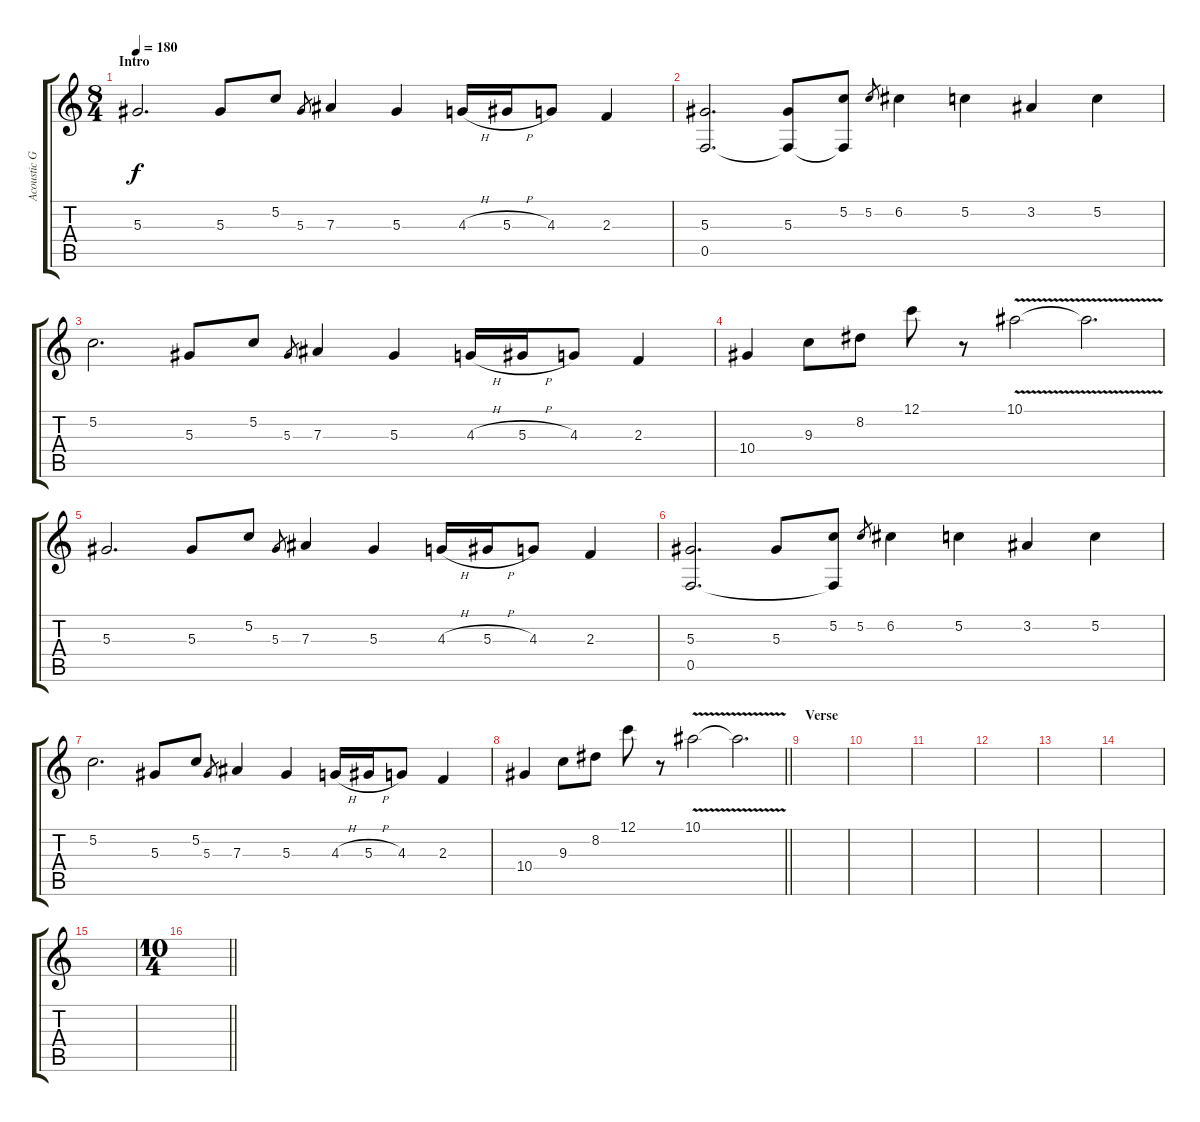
\track ("Acoustic Guitar 2" "Acoustic G") {instrument acousticguitarnylon}
\staff {score tabs}
\tuning (C4 G3 Eb3 Bb2 F2 C2) {hide}
\ts (8 4)
\section ("" "Intro")
\tempo 180
\clef g2
\ks c
5.3.2{d dy f instrument acousticguitarnylon} 5.3.8 5.2.8 5.3.8{gr} 7.3.4 5.3.4 4.3{h}.16 5.3{h}.16 4.3.8 2.3.4 |
(5.3 0.5).2{d} (5.3 0.5{t}).8 (5.2 0.5{t}).8 5.2.8{gr} 6.2.4 5.2.4 3.2.4 5.2.4 |
5.2.2{d} 5.3.8 5.2.8 5.3.8{gr} 7.3.4 5.3.4 4.3{h}.16 5.3{h}.16 4.3.8 2.3.4 |
10.4.4 9.3.8 8.2.8 12.1.8 r.8 10.1{v}.2 10.1{t}.2{d} |
5.3.2{d} 5.3.8 5.2.8 5.3.8{gr} 7.3.4 5.3.4 4.3{h}.16 5.3{h}.16 4.3.8 2.3.4 |
(5.3 0.5).2{d} 5.3.8 (5.2 0.5{t}).8 5.2.8{gr} 6.2.4 5.2.4 3.2.4 5.2.4 |
5.2.2{d} 5.3.8 5.2.8 5.3.8{gr} 7.3.4 5.3.4 4.3{h}.16 5.3{h}.16 4.3.8 2.3.4 |
\barLineRight lightlight
10.4.4 9.3.8 8.2.8 12.1.8 r.8 10.1{v}.2 10.1{t}.2{d} |
\section ("" "Verse")
|
|
|
|
|
|
|
\ts (10 4)
\barLineRight lightlight
